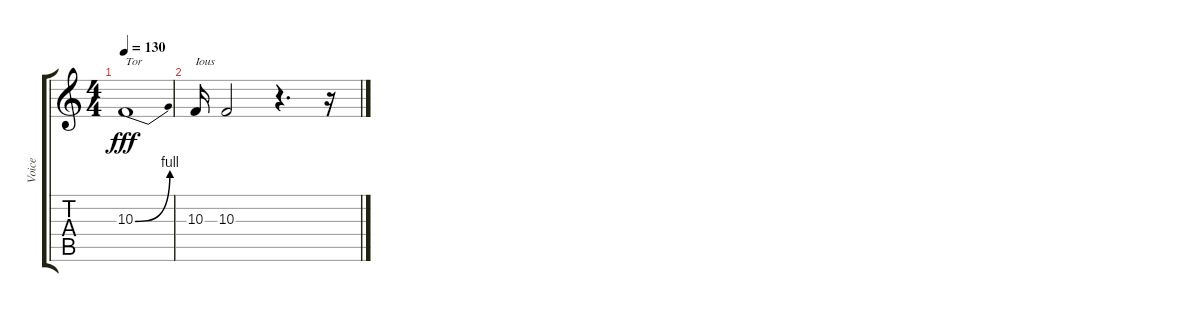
\track ("Voice" "Voice") {instrument stringensemble1}
\staff {score tabs}
\tuning (E4 B3 G3 D3 A2 E2) {hide}
\ts (4 4)
\tempo 130
\clef g2
\ks c
10.3{be (bend 0 0 60 4)}.1{txt "Tor" dy fff} |
10.3.16{txt "Ious"} 10.3.2 r.4{d} r.16
